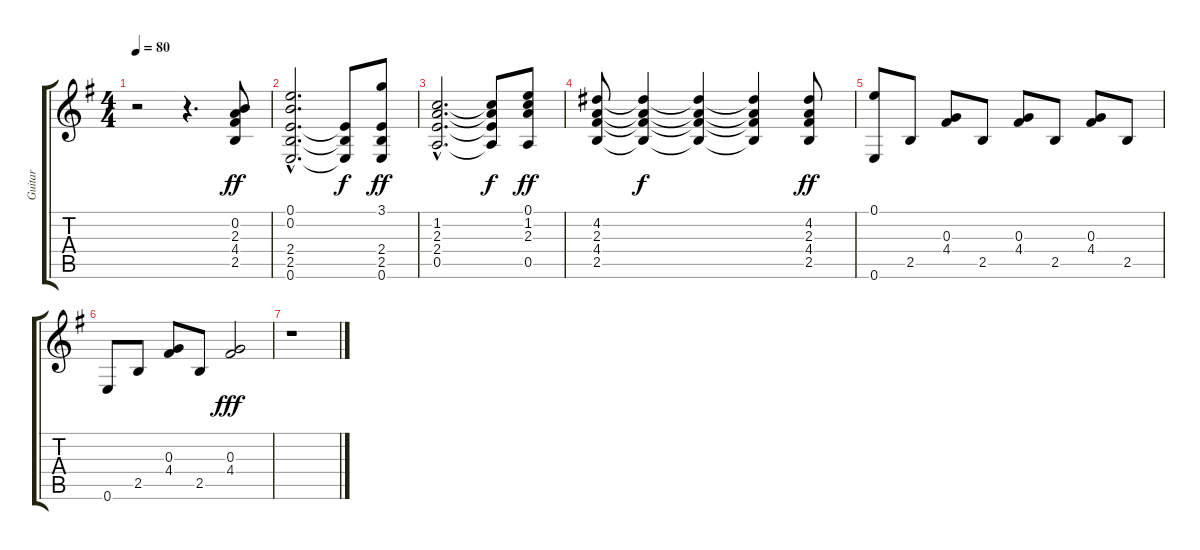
\track ("Guitar" "Guitar") {instrument acousticguitarnylon}
\staff {score tabs}
\tuning (E4 B3 G3 D3 A2 E2) {hide}
\ts (4 4)
\tempo 80
\clef g2
\ks g
r.2{dy ff instrument acousticguitarnylon} r.4{d} (0.2 2.3 4.4 2.5).8 |
(0.1{hac} 0.2{hac} 2.4{hac} 2.5{hac} 0.6{hac}).2{d} (2.4{t} 2.5{t} 0.6{t}).8{dy f} (3.1 2.4 2.5 0.6).8{dy ff} |
(1.2{hac} 2.3{hac} 2.4{hac} 0.5{hac}).2{d} (1.2{t} 2.3{t} 2.4{t} 0.5{t}).8{dy f} (0.1 1.2 2.3 0.5).8{dy ff} |
(4.2 2.3 4.4 2.5).8 (4.2{t} 2.3{t} 4.4{t} 2.5{t}).4{dy f} (4.2{t} 2.3{t} 4.4{t} 2.5{t}).4 (4.2{t} 2.3{t} 4.4{t} 2.5{t}).4 (4.2 2.3 4.4 2.5).8{dy ff} |
(0.1 0.6).8 2.5.8 (0.3 4.4).8 2.5.8 (0.3 4.4).8 2.5.8 (0.3 4.4).8 2.5.8 |
0.6.8 2.5.8 (0.3 4.4).8 2.5.8 (0.3 4.4).2{dy fff} |
r.1
